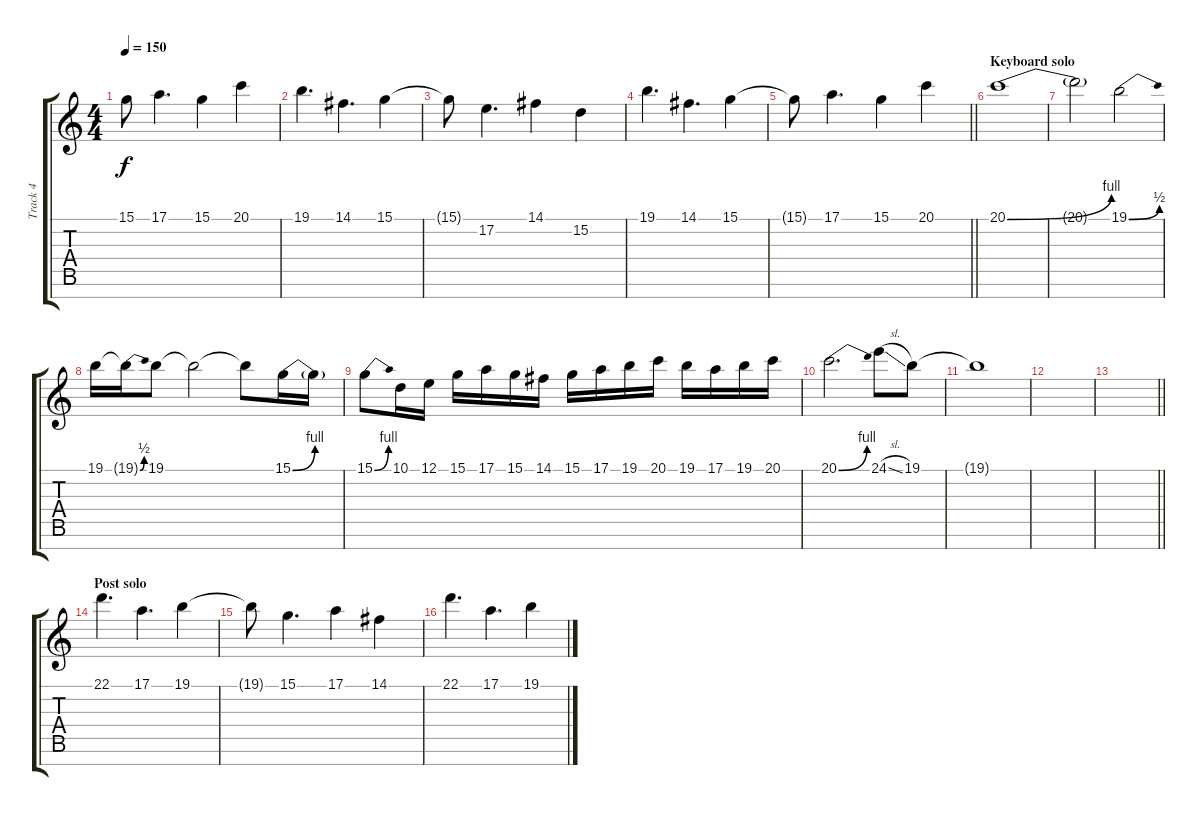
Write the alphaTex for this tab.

\track ("Track 4" "Track 4") {instrument lead2sawtooth}
\staff {score tabs}
\tuning (E4 B3 G3 D3 A2 E2 B1) {hide}
\ts (4 4)
\tempo 150
\clef g2
\ks c
15.1{t}.8{dy f} 17.1.4{d} 15.1.4 20.1.4 |
19.1.4{d volume 13 instrument lead2sawtooth} 14.1.4{d} 15.1.4 |
15.1{t}.8 17.2.4{d} 14.1.4 15.2.4 |
19.1.4{d volume 13 instrument lead2sawtooth} 14.1.4{d} 15.1.4 |
\barLineRight lightlight
15.1{t}.8 17.1.4{d} 15.1.4 20.1.4 |
\section ("" "Keyboard solo")
20.1{be (bend 0 0 60 4)}.1 |
20.1{t}.2 19.1{be (bend 0 0 60 2)}.2 |
19.1.16 19.1{be (bend 0 0 60 2) t}.16 19.1.8 19.1{t}.2 19.1{t}.8 15.1{be (bend 0 0 60 4)}.16 15.1{be (hold 0 0 60 0) t}.16 |
15.1{be (bend 0 0 60 4)}.8 10.1.16 12.1.16 15.1.16 17.1.16 15.1.16 14.1.16 15.1.16 17.1.16 19.1.16 20.1.16 19.1.16 17.1.16 19.1.16 20.1.16 |
20.1{be (bend 0 0 60 4)}.2{d} 24.1{sl}.8 19.1.8 |
19.1{t}.1 |
|
\barLineRight lightlight
|
\section ("" "Post solo")
22.1.4{d} 17.1.4{d} 19.1.4 |
19.1{t}.8 15.1.4{d} 17.1.4 14.1.4 |
22.1.4{d} 17.1.4{d} 19.1.4
